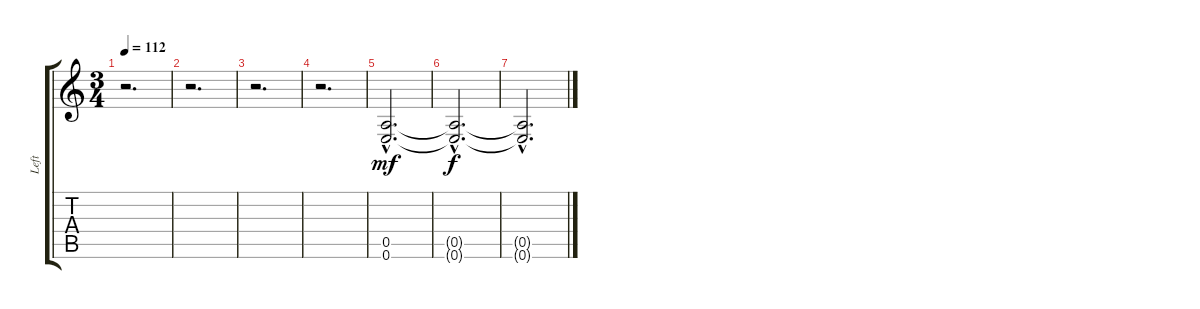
\track ("Left" "Left") {instrument distortionguitar}
\staff {score tabs}
\tuning (E4 B3 G3 D3 A2 E2) {hide}
\ts (3 4)
\tempo 112
\clef g2
\ks c
r.2{d dy f} |
r.2{d} |
r.2{d} |
r.2{d} |
(0.5{hac} 0.6{hac}).2{d dy mf} |
(0.5{hac t} 0.6{hac t}).2{d dy f} |
(0.5{hac t} 0.6{hac t}).2{d}
